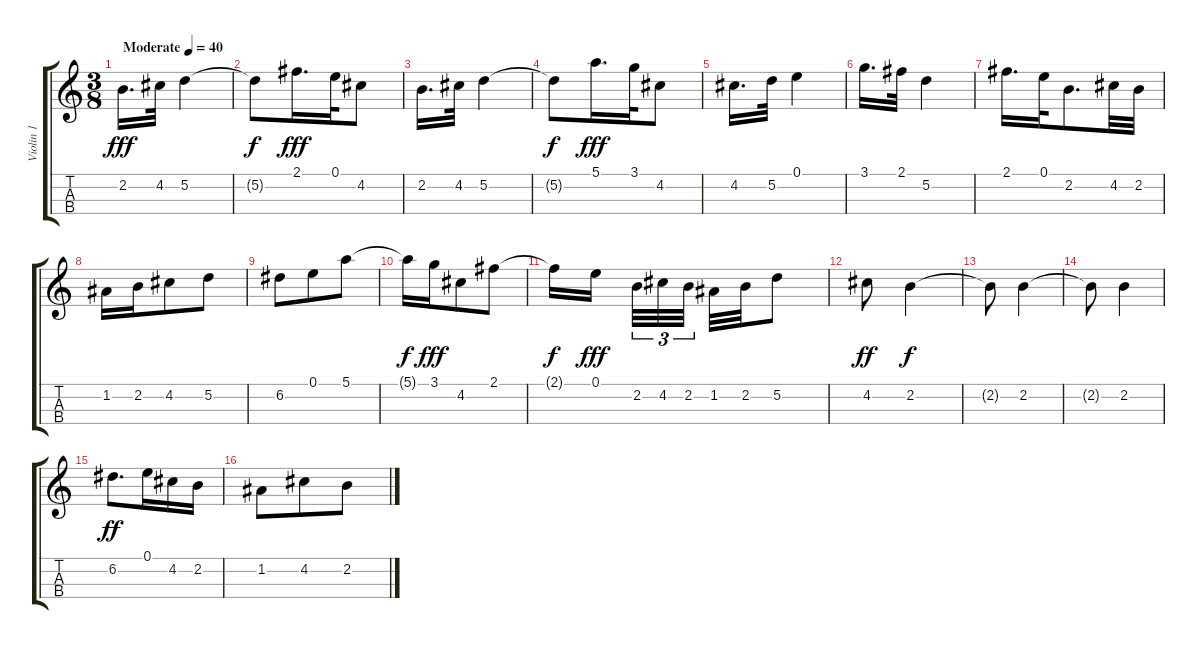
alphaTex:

\track ("Violin 1" "Violin 1") {instrument violin}
\staff {score tabs}
\tuning (E5 A4 D4 G3) {hide}
\ts (3 8)
\tempo (40 "Moderate")
\clef g2
\ks c
2.2.16{d dy fff instrument violin} 4.2.32 5.2.4 |
5.2{t}.8{dy f} 2.1.16{d dy fff} 0.1.32 4.2.8 |
2.2.16{d} 4.2.32 5.2.4 |
5.2{t}.8{dy f} 5.1.16{d dy fff} 3.1.32 4.2.8 |
4.2.16{d} 5.2.32 0.1.4 |
3.1.16{d} 2.1.32 5.2.4 |
2.1.16{d} 0.1.32 2.2.8{d} 4.2.32 2.2.32 |
1.2.16 2.2.16 4.2.8 5.2.8 |
6.2.8 0.1.8 5.1.8 |
5.1{t}.16{dy f} 3.1.16{dy fff} 4.2.8 2.1.8 |
2.1{t}.16{dy f} 0.1.16{dy fff} 2.2.32{tu (3 2)} 4.2.32{tu (3 2)} 2.2.32{tu (3 2) beam splitsecondary} 1.2.32 2.2.32 5.2.8 |
4.2.8{dy ff} 2.2.4{dy f} |
2.2{t}.8 2.2.4 |
2.2{t}.8 2.2.4 |
6.2.8{d dy ff} 0.1.16 4.2.16 2.2.16 |
1.2.8 4.2.8 2.2.8
